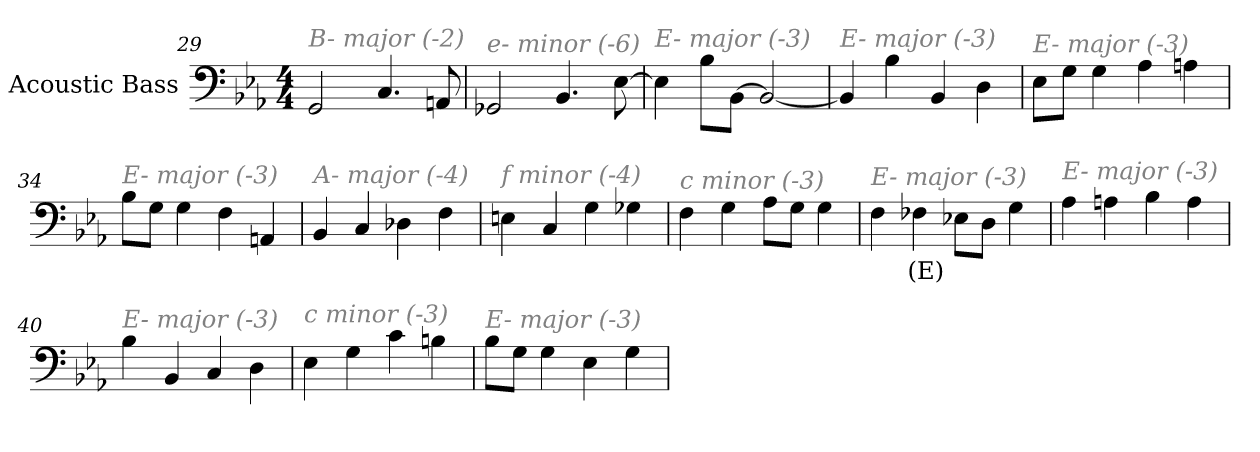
**kern	**text
*part1	*part1
*staff1	*staff1
*I"Acoustic Bass	*
*clefF4	*
*ITrd7c12	*
*k[b-e-a-]	*
*E-:	*
*M4/4	*
=29	=29
!LO:TX:i:color=#808080:t=B- major (-2)	!
2GGG	.
4.CC	.
8AAAn	.
=30	=30
!LO:TX:i:color=#808080:t=e- minor (-6)	!
2GGG-X	.
4.BBB-	.
[8EE-	.
=31	=31
!LO:TX:i:color=#808080:t=E- major (-3)	!
4EE-]	.
8BB-L	.
[8BBB-J	.
2BBB-_	.
=32	=32
!LO:TX:i:color=#808080:t=E- major (-3)	!
4BBB-]	.
4BB-	.
4BBB-	.
4DD	.
=33	=33
!LO:TX:i:color=#808080:t=E- major (-3)	!
8EE-L	.
8GGJ	.
4GG	.
4AA-	.
4AAn	.
=34	=34
!LO:TX:i:color=#808080:t=E- major (-3)	!
8BB-L	.
8GGJ	.
4GG	.
4FF	.
4AAAn	.
=35	=35
!LO:TX:i:color=#808080:t=A- major (-4)	!
4BBB-	.
4CC	.
4DD-X	.
4FF	.
=36	=36
!LO:TX:i:color=#808080:t=f minor (-4)	!
4EEn	.
4CC	.
4GG	.
4GG-X	.
=37	=37
!LO:TX:i:color=#808080:t=c minor (-3)	!
4FF	.
4GG	.
8AA-L	.
8GGJ	.
4GG	.
=38	=38
!LO:TX:i:color=#808080:t=E- major (-3)	!
4FF	.
4FF-Xi	(E)
8EE-XL	.
8DDJ	.
4GG	.
=39	=39
!LO:TX:i:color=#808080:t=E- major (-3)	!
4AA-	.
4AAn	.
4BB-	.
4AA	.
=40	=40
!LO:TX:i:color=#808080:t=E- major (-3)	!
4BB-	.
4BBB-	.
4CC	.
4DD	.
=41	=41
!LO:TX:i:color=#808080:t=c minor (-3)	!
4EE-	.
4GG	.
4C	.
4BBn	.
=42	=42
!LO:TX:i:color=#808080:t=E- major (-3)	!
8BB-L	.
8GGJ	.
4GG	.
4EE-	.
4GG	.
=	=
*-	*-
